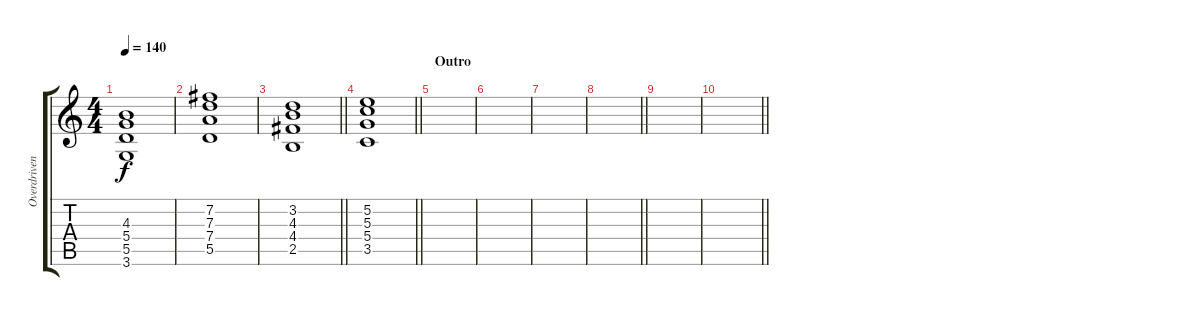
\track ("Overdriven" "Overdriven") {instrument overdrivenguitar}
\staff {score tabs}
\tuning (E4 B3 G3 D3 A2 E2) {hide}
\ts (4 4)
\tempo 140
\clef g2
\ks c
(4.3 5.4 5.5 3.6).1{dy f} |
(7.2 7.3 7.4 5.5).1 |
\barLineRight lightlight
(3.2 4.3 4.4 2.5).1 |
\barLineRight lightlight
(5.2 5.3 5.4 3.5).1 |
\section ("" "Outro")
|
|
|
\barLineRight lightlight
|
|
\barLineRight lightlight
